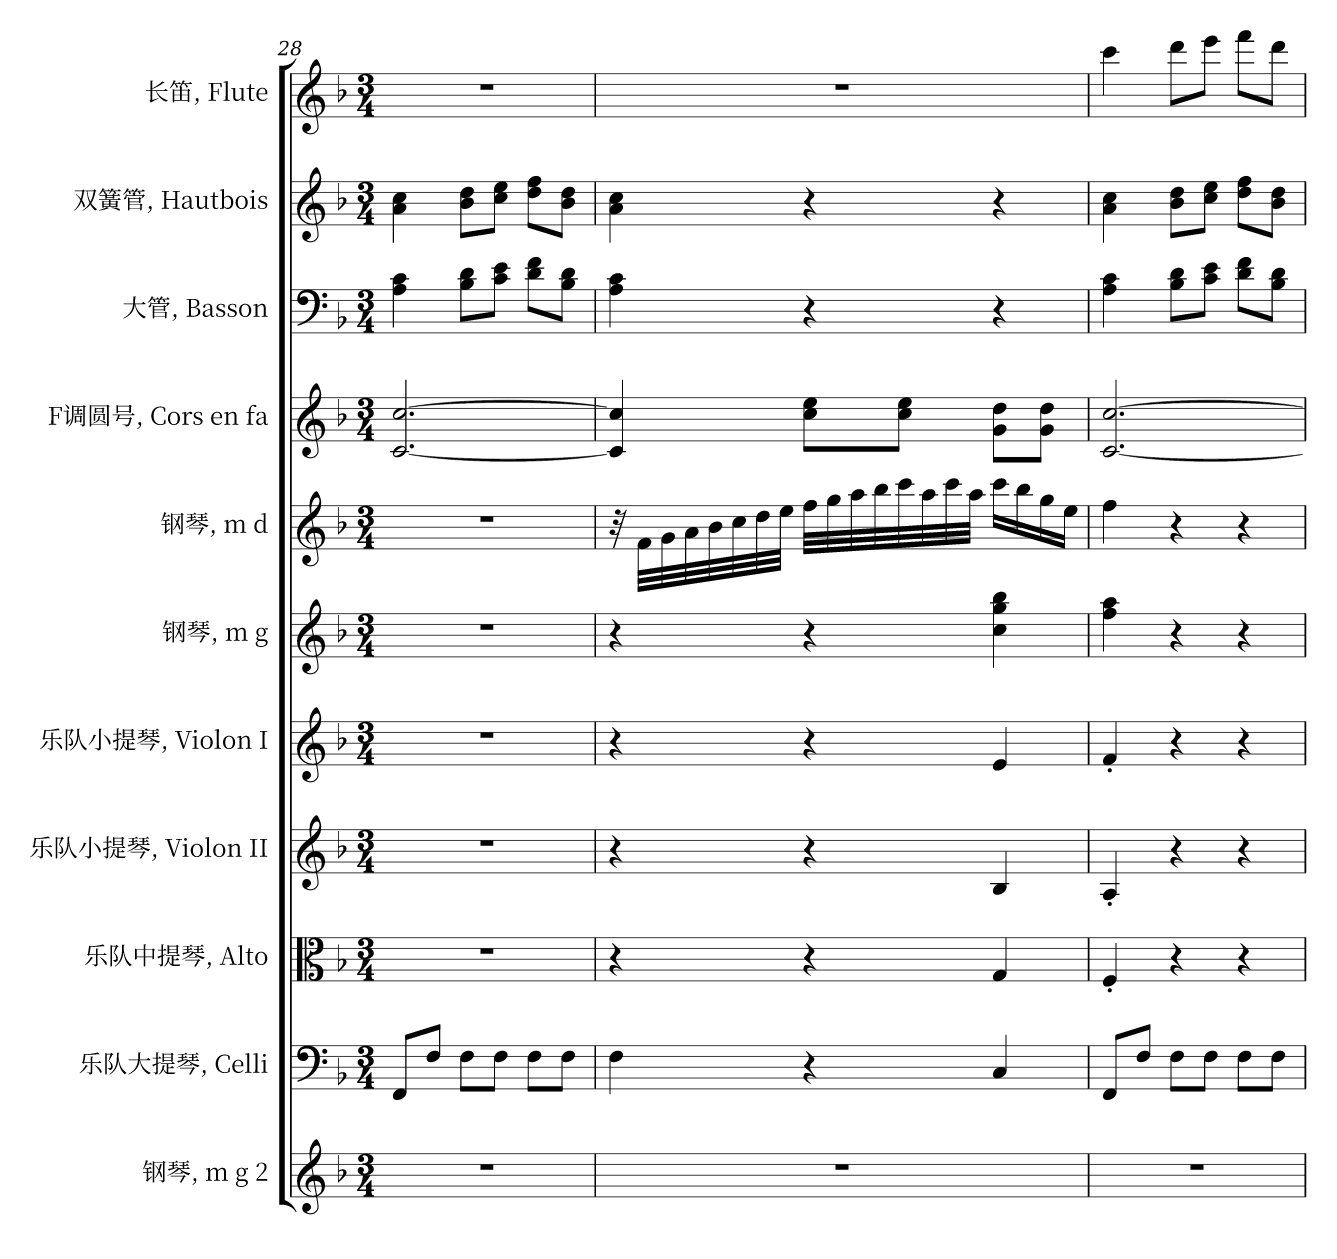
**kern	**kern	**kern	**kern	**kern	**kern	**kern	**kern	**kern	**kern	**kern
*part11	*part10	*part9	*part8	*part7	*part6	*part5	*part4	*part3	*part2	*part1
*staff11	*staff10	*staff9	*staff8	*staff7	*staff6	*staff5	*staff4	*staff3	*staff2	*staff1
*I"钢琴, m g 2	*I"乐队大提琴, Celli	*I"乐队中提琴, Alto	*I"乐队小提琴, Violon II	*I"乐队小提琴, Violon I	*I"钢琴, m g	*I"钢琴, m d	*I"F调圆号, Cors en fa	*I"大管, Basson	*I"双簧管, Hautbois	*I"长笛, Flute
*	*	*	*	*	*	*	*	*I'Bsn.	*	*I'Fl.
*clefG2	*clefF4	*clefC3	*clefG2	*clefG2	*clefG2	*clefG2	*clefG2	*clefF4	*clefG2	*clefG2
*	*	*	*	*	*	*	*ITrd4c7	*	*	*
*k[b-]	*k[b-]	*k[b-]	*k[b-]	*k[b-]	*k[b-]	*k[b-]	*k[b-e-]	*k[b-]	*k[b-]	*k[b-]
*M3/4	*M3/4	*M3/4	*M3/4	*M3/4	*M3/4	*M3/4	*M3/4	*M3/4	*M3/4	*M3/4
=28	=28	=28	=28	=28	=28	=28	=28	=28	=28	=28
2.r	8FF/L	2.r	2.r	2.r	2.r	2.r	[2.F/ [2.f/	4A\ 4c\	4a\ 4cc\	2.r
.	8F/J	.	.	.	.	.	.	.	.	.
.	8F\L	.	.	.	.	.	.	8B-\ 8d\L	8b-\ 8dd\L	.
.	8F\J	.	.	.	.	.	.	8c\ 8e\J	8cc\ 8ee\J	.
.	8F\L	.	.	.	.	.	.	8d\ 8f\L	8dd\ 8ff\L	.
.	8F\J	.	.	.	.	.	.	8B-\ 8d\J	8b-\ 8dd\J	.
!!LO:PB:g=z
=29	=29	=29	=29	=29	=29	=29	=29	=29	=29	=29
2.r	4F\	4r	4r	4r	4r	32r	4F/] 4f/]	4A\ 4c\	4a\ 4cc\	2.r
.	.	.	.	.	.	32f\LLL	.	.	.	.
.	.	.	.	.	.	32g\	.	.	.	.
.	.	.	.	.	.	32a\	.	.	.	.
.	.	.	.	.	.	32b-\	.	.	.	.
.	.	.	.	.	.	32cc\	.	.	.	.
.	.	.	.	.	.	32dd\	.	.	.	.
.	.	.	.	.	.	32ee\JJJ	.	.	.	.
.	4r	4r	4r	4r	4r	32ff\LLL	8f\ 8a\L	4r	4r	.
.	.	.	.	.	.	32gg\	.	.	.	.
.	.	.	.	.	.	32aa\	.	.	.	.
.	.	.	.	.	.	32bb-\	.	.	.	.
.	.	.	.	.	.	32ccc\	8f\ 8a\J	.	.	.
.	.	.	.	.	.	32aa\	.	.	.	.
.	.	.	.	.	.	32ccc\	.	.	.	.
.	.	.	.	.	.	32aa\JJJ	.	.	.	.
.	4C/	4G/	4B-/	4e/	4cc\ 4gg\ 4bb-\	16ccc\LL	8c\ 8g\L	4r	4r	.
.	.	.	.	.	.	16bb-\	.	.	.	.
.	.	.	.	.	.	16gg\	8c\ 8g\J	.	.	.
.	.	.	.	.	.	16ee\JJ	.	.	.	.
=30	=30	=30	=30	=30	=30	=30	=30	=30	=30	=30
2.r	8FF/L	4F'/	4A'/	4f'/	4ff\ 4aa\	4ff\	[2.F/ [2.f/	4A\ 4c\	4a\ 4cc\	4ccc\
.	8F/J	.	.	.	.	.	.	.	.	.
.	8F\L	4r	4r	4r	4r	4r	.	8B-\ 8d\L	8b-\ 8dd\L	8ddd\L
.	8F\J	.	.	.	.	.	.	8c\ 8e\J	8cc\ 8ee\J	8eee\J
.	8F\L	4r	4r	4r	4r	4r	.	8d\ 8f\L	8dd\ 8ff\L	8fff\L
.	8F\J	.	.	.	.	.	.	8B-\ 8d\J	8b-\ 8dd\J	8ddd\J
=	=	=	=	=	=	=	=	=	=	=
*-	*-	*-	*-	*-	*-	*-	*-	*-	*-	*-
